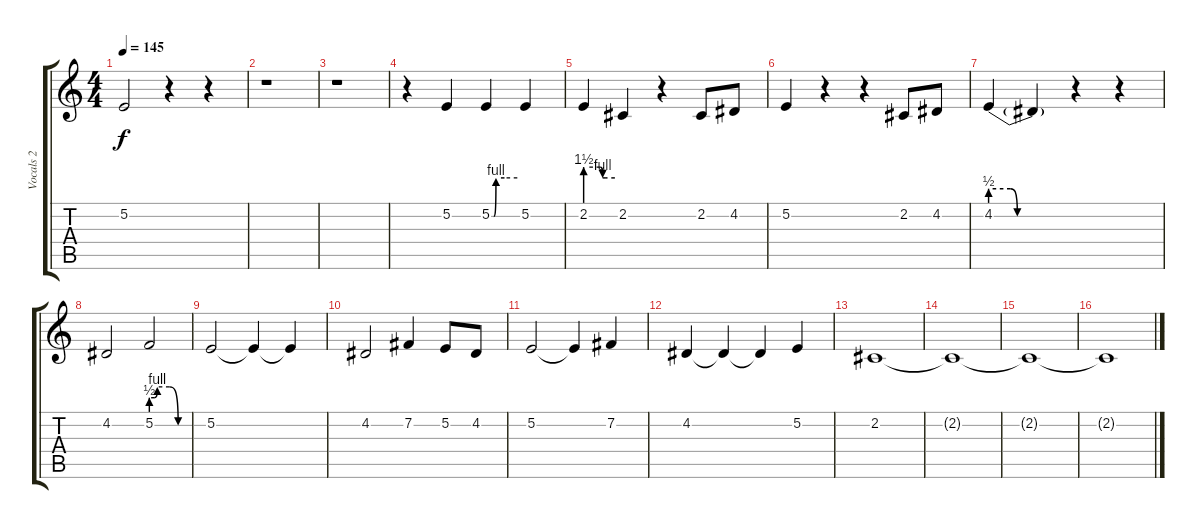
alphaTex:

\track ("Vocals 2" "Vocals 2") {instrument lead6voice}
\staff {score tabs}
\tuning (E4 B3 G3 D3 A2 E2) {hide}
\ts (4 4)
\tempo 145
\clef g2
\ks c
5.2.2{dy f} r.4 r.4 |
r.1 |
r.1 |
r.4 5.2.4{volume 13} 5.2{be (custom 0 0 5 0 10 4 30 4 60 4)}.4 5.2.4 |
2.2{be (custom 0 6 30 6 35 4 40 4 45 4 60 4)}.4 2.2.4 r.4 2.2.8 4.2.8 |
5.2.4 r.4 r.4 2.2.8 4.2.8 |
4.2{be (custom 0 2 15 2 20 0 35 0 40 0 60 0)}.4 4.2{t}.4 r.4 r.4 |
4.2.2 5.2{be (custom 0 2 5 2 10 4 30 4 44 0 60 0)}.2 |
5.2.2 5.2{t}.4 5.2{t}.4 |
4.2.2 7.2.4 5.2.8 4.2.8 |
5.2.2 5.2{t}.4 7.2.4 |
4.2.4 4.2{t}.4{volume 13} 4.2{t}.4 5.2.4 |
2.2.1 |
2.2{t}.1{volume 10} |
2.2{t}.1{volume 8} |
2.2{t}.1{volume 7}
